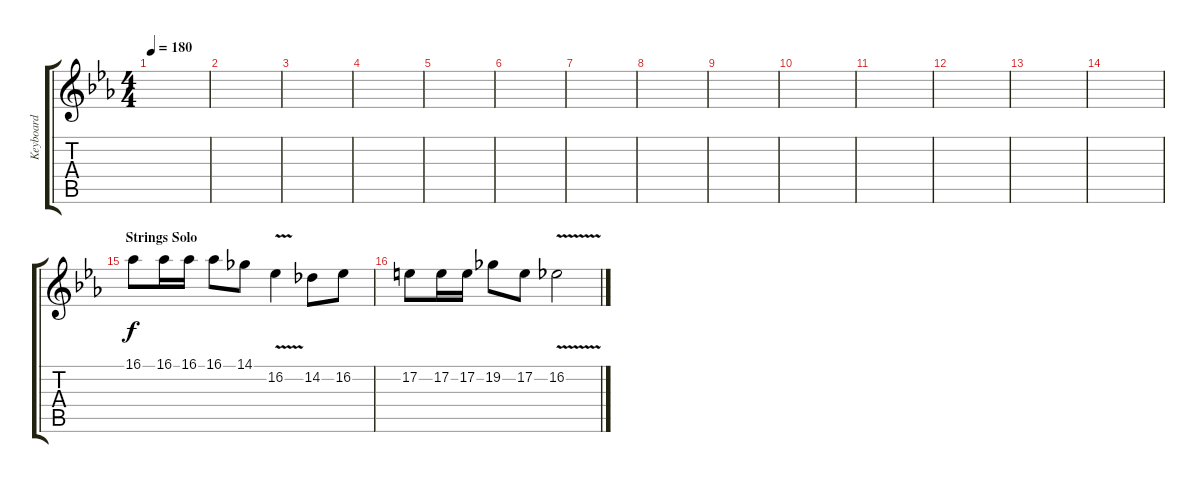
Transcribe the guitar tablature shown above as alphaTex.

\track ("Keyboard" "Keyboard") {instrument brasssection}
\staff {score tabs}
\tuning (E4 B3 G3 D3 A2 E2) {hide}
\ts (4 4)
\tempo 180
\clef g2
\ks eb
|
|
|
|
|
|
|
|
|
|
|
|
|
|
\section ("" "Strings Solo")
16.1.8 16.1.16 16.1.16 16.1.8 14.1.8 16.2{v}.4 14.2.8 16.2.8 |
17.2.8 17.2.16 17.2.16 19.2.8 17.2.8 16.2{v}.2
